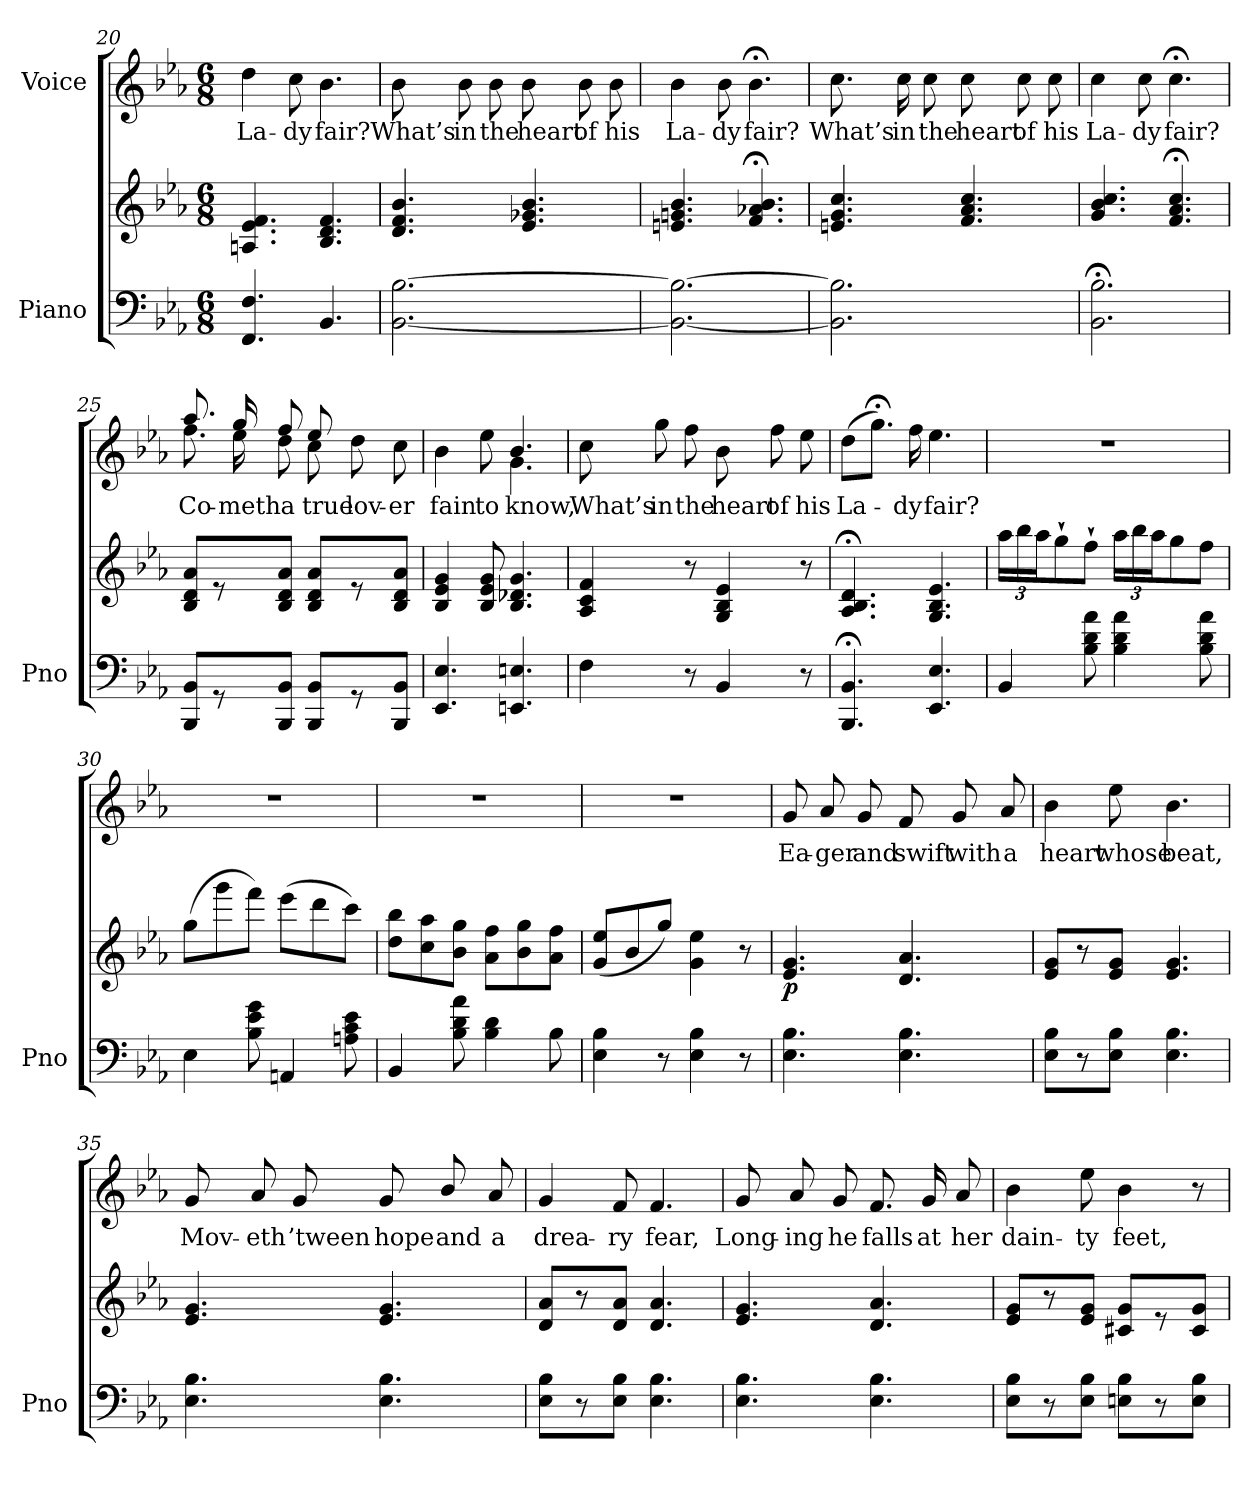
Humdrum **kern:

**kern	**kern	**dynam	**kern	**text
*part2	*part2	*part2	*part1	*part1
*staff3	*staff2	*staff2/3	*staff1	*staff1
*I"Piano	*	*	*I"Voice	*
*I'Pno	*	*	*	*
!!LO:PB:g=z
*clefF4	*clefG2	*	*clefG2	*
*k[b-e-a-]	*k[b-e-a-]	*	*k[b-e-a-]	*
*M6/8	*M6/8	*	*M6/8	*
=20	=20	=20	=20	=20
!	!	!	!	!LO:LY:b
4.FF/ 4.F/	4.An/ 4.e-/ 4.f/	.	4dd\	La-
!	!	!	!	!LO:LY:b
.	.	.	8cc\	-dy
!	!	!	!	!LO:LY:b
4.BB-/	4.B-/ 4.d/ 4.f/	.	4.b-\	fair?
=21	=21	=21	=21	=21
!	!	!	!	!LO:LY:b
[2.BB-\ [2.B-\	4.d/ 4.f/ 4.b-/	.	8b-\	What’s
!	!	!	!	!LO:LY:b
.	.	.	8b-\	in
!	!	!	!	!LO:LY:b
.	.	.	8b-\	the
!	!	!	!	!LO:LY:b
.	4.e-/ 4.g-X/ 4.b-/	.	8b-\	heart
!	!	!	!	!LO:LY:b
.	.	.	8b-\	of
!	!	!	!	!LO:LY:b
.	.	.	8b-\	his
=22	=22	=22	=22	=22
!	!	!	!	!LO:LY:b
2.BB-\_ 2.B-\_	4.en/ 4.gn/ 4.b-/	.	4b-\	La-
!	!	!	!	!LO:LY:b
.	.	.	8b-\	-dy
!	!	!	!	!LO:LY:b
.	4.f/; 4.a-X/; 4.b-/;	.	4.b-;<\	fair?
!!LO:LB:g=z
=23	=23	=23	=23	=23
!	!	!	!	!LO:LY:b
2.BB-\] 2.B-\]	4.en/ 4.g/ 4.cc/	.	8.cc\	What’s
!	!	!	!	!LO:LY:b
.	.	.	16cc\	in
!	!	!	!	!LO:LY:b
.	.	.	8cc\	the
!	!	!	!	!LO:LY:b
.	4.f/ 4.a-/ 4.cc/	.	8cc\	heart
!	!	!	!	!LO:LY:b
.	.	.	8cc\	of
!	!	!	!	!LO:LY:b
.	.	.	8cc\	his
=24	=24	=24	=24	=24
!	!	!	!	!LO:LY:b
2.BB-\;< 2.B-\;<	4.g/ 4.b-/ 4.cc/	.	4cc\	La-
!	!	!	!	!LO:LY:b
.	.	.	8cc\	-dy
!	!	!	!	!LO:LY:b
.	4.f/;< 4.a-/;< 4.cc/;<	.	4.cc;<\	fair?
=25	=25	=25	=25	=25
!	!	!	!	!LO:LY:b
*	*	*	*^	*
8BBB-/ 8BB-/L	8B-/ 8d/ 8a-/L	.	8.ff\	8.aa-/	Co-
8r	8r	.	.	.	.
!	!	!	!	!	!LO:LY:b
.	.	.	16ee-\	16gg/	-meth
!	!	!	!	!	!LO:LY:b
8BBB-/ 8BB-/J	8B-/ 8d/ 8a-/J	.	8dd\	8ff/	a
!	!	!	!	!	!LO:LY:b
8BBB-/ 8BB-/L	8B-/ 8d/ 8a-/L	.	8cc\	8ee-/	true
!	!	!	!	!	!LO:LY:b
8r	8r	.	8dd\	8ryy	lov-
!	!	!	!	!	!LO:LY:b
8BBB-/ 8BB-/J	8B-/ 8d/ 8a-/J	.	8cc\	8ryy	-er
!!LO:LB:g=z	!!
=26	=26	=26	=26	=26	=26
!	!	!	!	!	!LO:LY:b
4.EE-/ 4.E-/	4B-/ 4e-/ 4g/	.	4b-\	4.ryy	fain
!	!	!	!	!	!LO:LY:b
.	8B-/ 8e-/ 8g/	.	8ee-\	.	to
!	!	!	!	!	!LO:LY:b
4.EEn/ 4.En/	4.B-/ 4.d-X/ 4.g/	.	4.b-/	4.g\	know,
=27	=27	=27	=27	=27	=27
!	!	!	!	!	!LO:LY:b
*	*	*	*v	*v	*
4F\	4A-/ 4c/ 4f/	.	8cc\	What’s
!	!	!	!	!LO:LY:b
.	.	.	8gg\	in
!	!	!	!	!LO:LY:b
8r	8r	.	8ff\	the
!	!	!	!	!LO:LY:b
4BB-/	4G/ 4B-/ 4e-/	.	8b-\	heart
!	!	!	!	!LO:LY:b
.	.	.	8ff\	of
!	!	!	!	!LO:LY:b
8r	8r	.	8ee-\	his
=28	=28	=28	=28	=28
!	!	!	!	!LO:LY:b
4.BBB-/;< 4.BB-/;<	4.A-/;< 4.B-/;< 4.d/;<	.	(8dd\L	La-
.	.	.	8.gg;<\J)	.
!	!	!	!	!LO:LY:b
.	.	.	16ff\	-dy
!	!	!	!	!LO:LY:b
4.EE-/ 4.E-/	4.G/ 4.B-/ 4.e-/	.	4.ee-\	fair?
!!LO:LB:g=z
=29	=29	=29	=29	=29
4BB-/	24aa-\LL	.	2.r	.
.	24bb-\	.	.	.
.	24aa-\J	.	.	.
.	8gg`\	.	.	.
8B-\ 8d\ 8a-\	8ff`\J	.	.	.
4B-\ 4d\ 4a-\	24aa-\LL	.	.	.
.	24bb-\	.	.	.
.	24aa-\J	.	.	.
.	8gg\	.	.	.
8B-\ 8d\ 8a-\	8ff\J	.	.	.
=30	=30	=30	=30	=30
4E-\	(8gg\L	.	2.r	.
.	8ggg\	.	.	.
8B-\ 8e-\ 8g\	8fff\J)	.	.	.
4AAn/	(8eee-\L	.	.	.
.	8ddd\	.	.	.
8An\ 8c\ 8e-\	8ccc\J)	.	.	.
=31	=31	=31	=31	=31
4BB-/	8dd\ 8bb-\L	.	2.r	.
.	8cc\ 8aa-\	.	.	.
8B-\ 8d\ 8a-\	8b-\ 8gg\J	.	.	.
4B-\ 4d\	8a-\ 8ff\L	.	.	.
.	8b-\ 8gg\	.	.	.
8B-\	8a-\ 8ff\J	.	.	.
!!LO:PB:g=z
=32	=32	=32	=32	=32
4E-\ 4B-\	(8g/ 8ee-/L	.	2.r	.
.	8b-/	.	.	.
8r	8gg/J)	.	.	.
4E-\ 4B-\	4g\ 4ee-\	.	.	.
8r	8r	.	.	.
!!LO:PB:g=z
=33	=33	=33	=33	=33
!	!	!LO:DY:b	!	!LO:LY:b
4.E-\ 4.B-\	4.e-/ 4.g/	p	8g/	Ea-
!	!	!	!	!LO:LY:b
.	.	.	8a-/	-ger
!	!	!	!	!LO:LY:b
.	.	.	8g/	and
!	!	!	!	!LO:LY:b
4.E-\ 4.B-\	4.d/ 4.a-/	.	8f/	swift
!	!	!	!	!LO:LY:b
.	.	.	8g/	with
!	!	!	!	!LO:LY:b
.	.	.	8a-/	a
=34	=34	=34	=34	=34
!	!	!	!	!LO:LY:b
8E-\ 8B-\L	8e-/ 8g/L	.	4b-\	heart
8r	8r	.	.	.
!	!	!	!	!LO:LY:b
8E-\ 8B-\J	8e-/ 8g/J	.	8ee-\	whose
!	!	!	!	!LO:LY:b
4.E-\ 4.B-\	4.e-/ 4.g/	.	4.b-\	beat,
=35	=35	=35	=35	=35
!	!	!	!	!LO:LY:b
4.E-\ 4.B-\	4.e-/ 4.g/	.	8g/	Mov-
!	!	!	!	!LO:LY:b
.	.	.	8a-/	-eth
!	!	!	!	!LO:LY:b
.	.	.	8g/	’tween
!	!	!	!	!LO:LY:b
4.E-\ 4.B-\	4.e-/ 4.g/	.	8g/	hope
!	!	!	!	!LO:LY:b
.	.	.	8b-/	and
!	!	!	!	!LO:LY:b
.	.	.	8a-/	a
!!LO:LB:g=z
=36	=36	=36	=36	=36
!	!	!	!	!LO:LY:b
8E-\ 8B-\L	8d/ 8a-/L	.	4g/	drea-
8r	8r	.	.	.
!	!	!	!	!LO:LY:b
8E-\ 8B-\J	8d/ 8a-/J	.	8f/	-ry
!	!	!	!	!LO:LY:b
4.E-\ 4.B-\	4.d/ 4.a-/	.	4.f/	fear,
=37	=37	=37	=37	=37
!	!	!	!	!LO:LY:b
4.E-\ 4.B-\	4.e-/ 4.g/	.	8g/	Long-
!	!	!	!	!LO:LY:b
.	.	.	8a-/	-ing
!	!	!	!	!LO:LY:b
.	.	.	8g/	he
!	!	!	!	!LO:LY:b
4.E-\ 4.B-\	4.d/ 4.a-/	.	8.f/	falls
!	!	!	!	!LO:LY:b
.	.	.	16g/	at
!	!	!	!	!LO:LY:b
.	.	.	8a-/	her
=38	=38	=38	=38	=38
!	!	!	!	!LO:LY:b
8E-\ 8B-\L	8e-/ 8g/L	.	4b-\	dain-
8r	8r	.	.	.
!	!	!	!	!LO:LY:b
8E-\ 8B-\J	8e-/ 8g/J	.	8ee-\	-ty
!	!	!	!	!LO:LY:b
8En\ 8B-\L	8c#X/ 8g/L	.	4b-\	feet,
8r	8r	.	.	.
8E\ 8B-\J	8c#/ 8g/J	.	8r	.
=	=	=	=	=
*-	*-	*-	*-	*-
